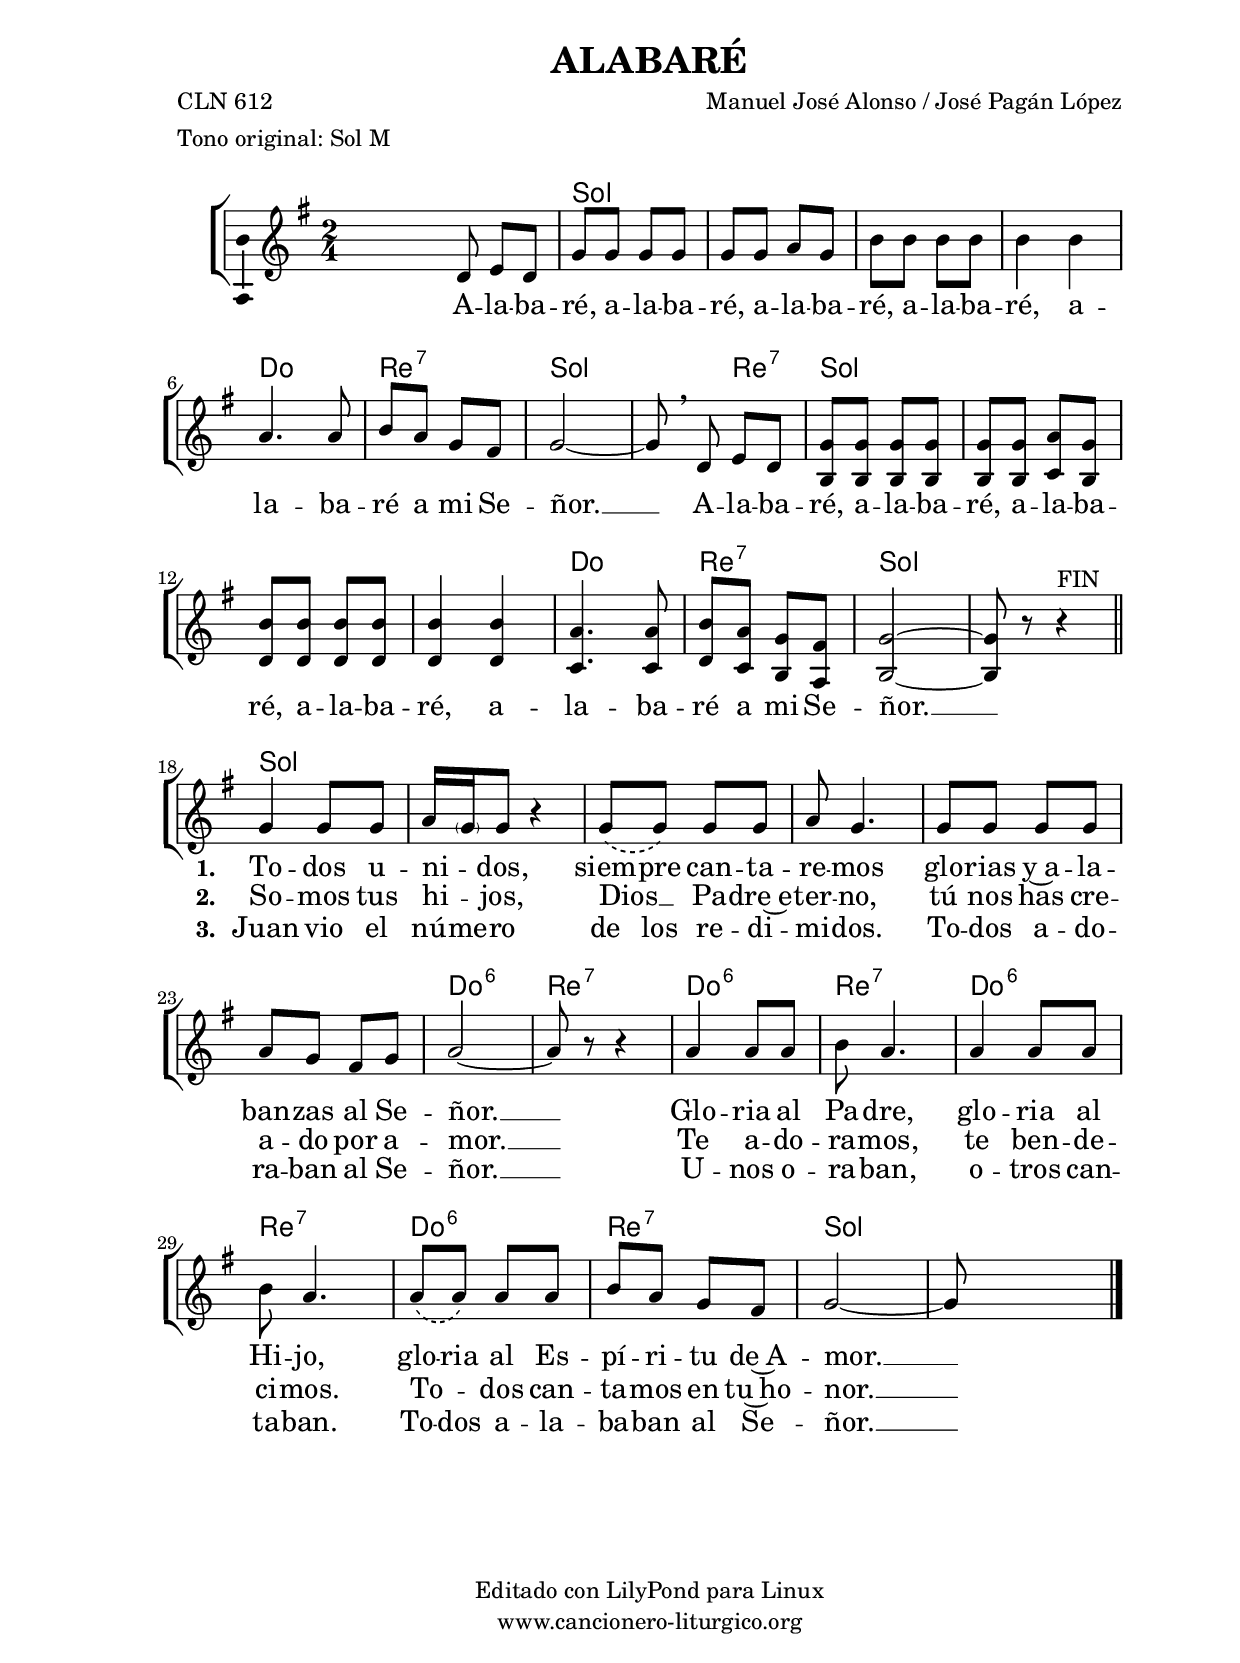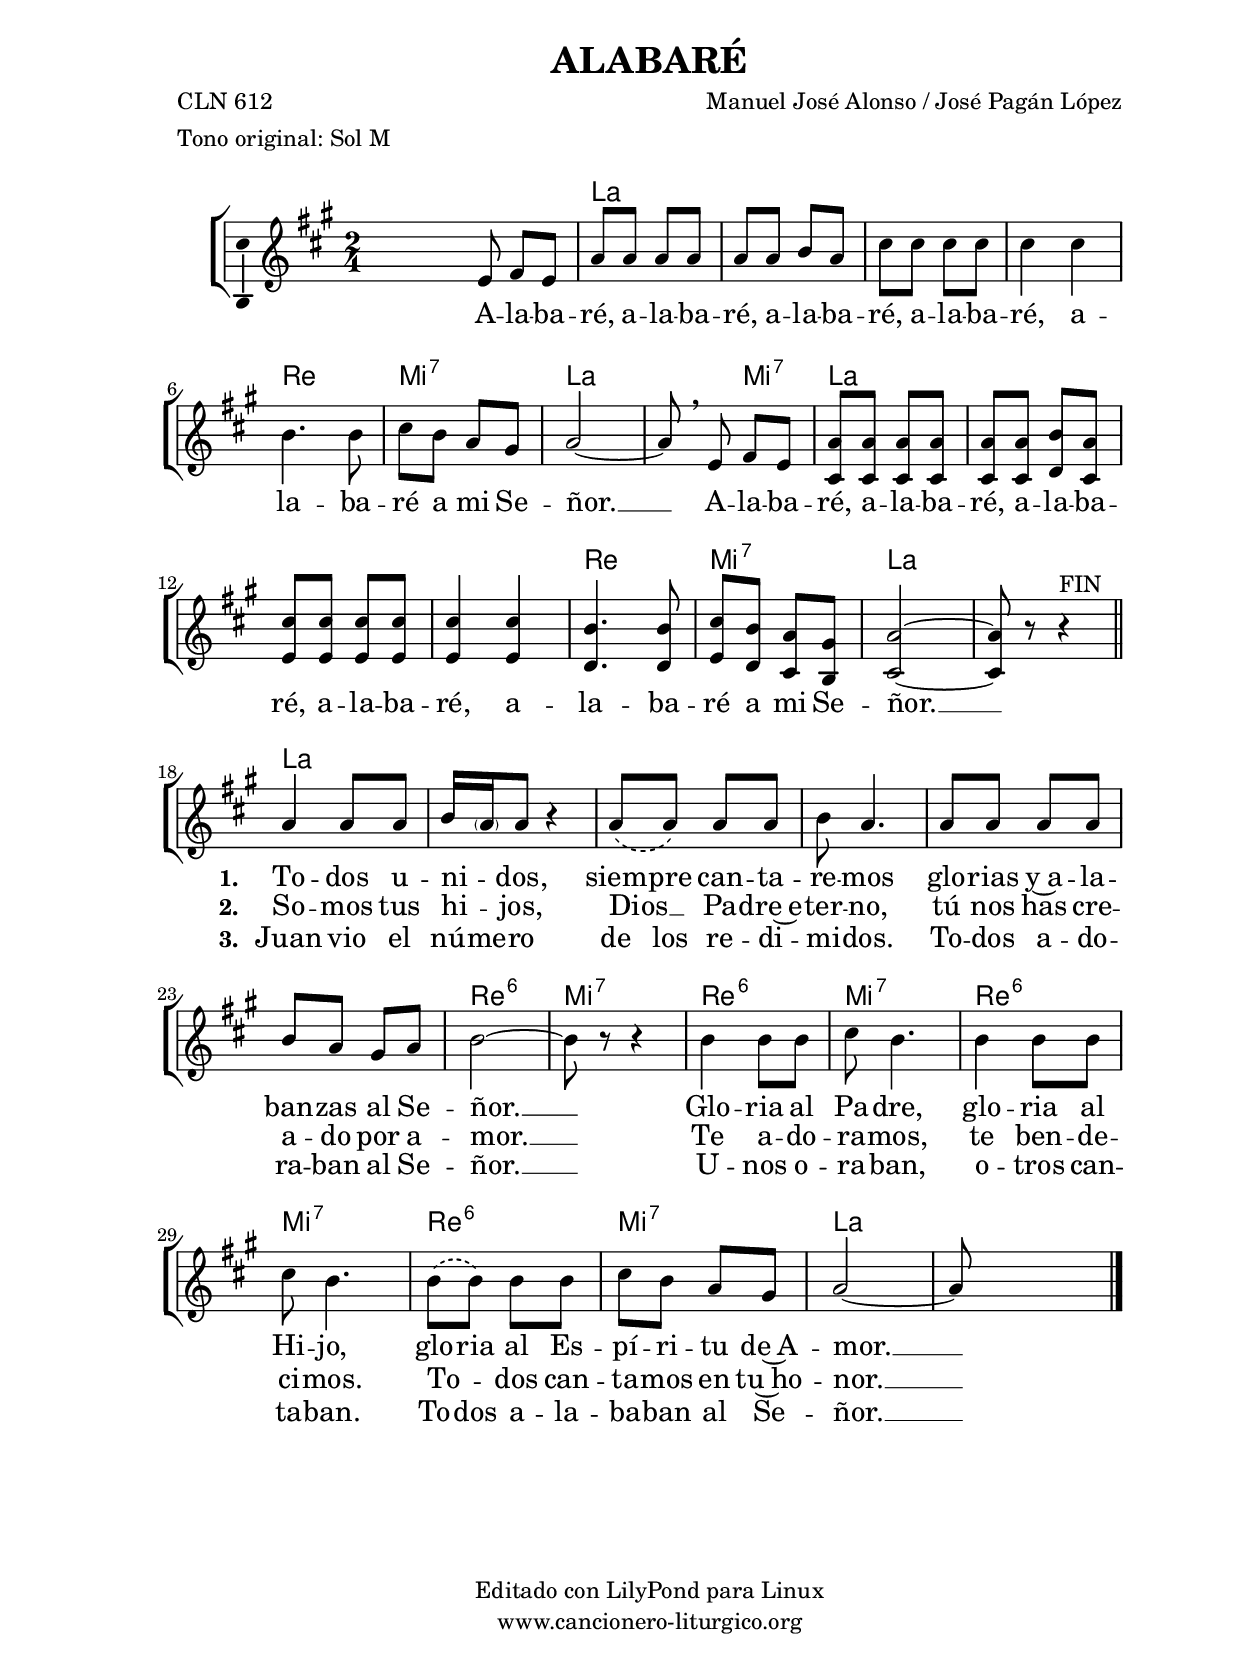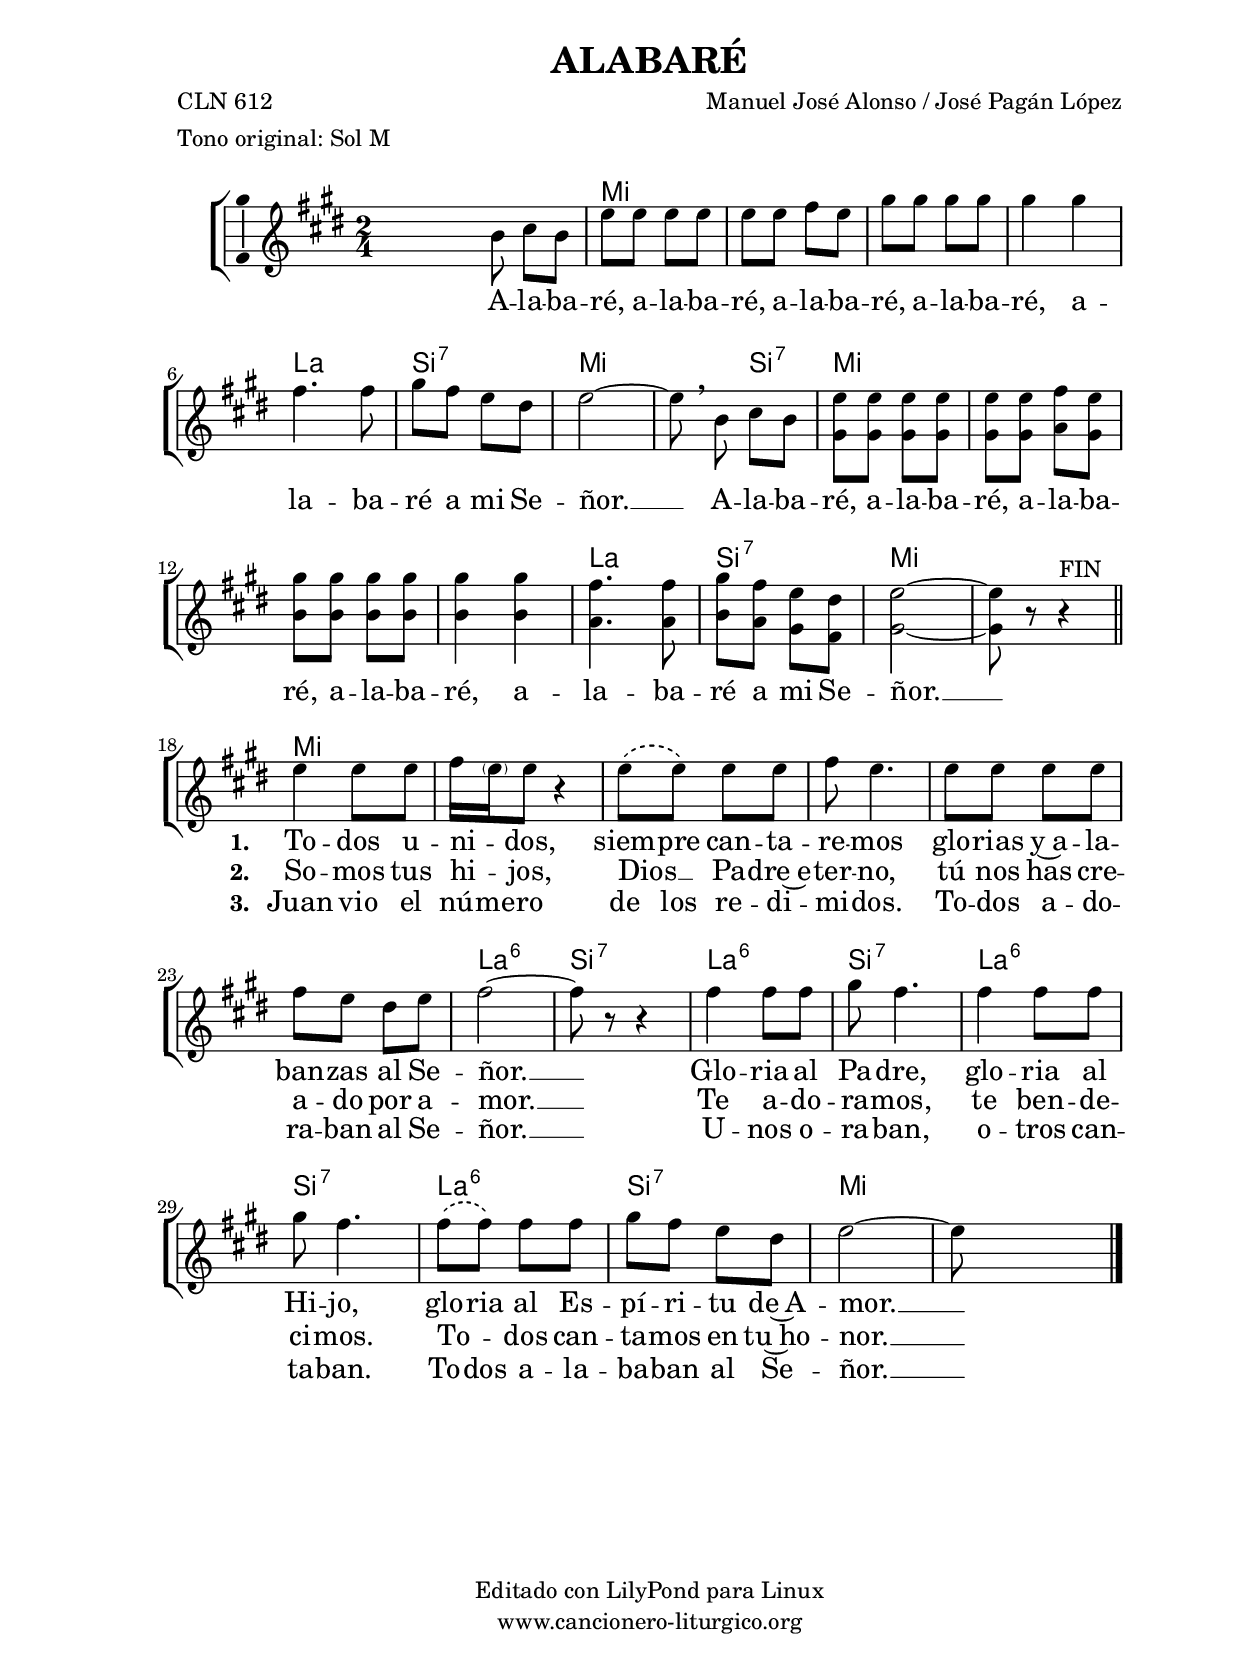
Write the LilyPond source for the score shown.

%
%para convertir .midi en .wav:
%timidity filename.midi -Ow -o finename.wav
%
%
%Para convertir de .wav a .mp3:
%lame -h -m j filename.wav
%
%
%para escuchar el midi:
%timidity nombrefichero.midi
%


%versión de lilypond para la que se ha escrito esta partitura:
\version "2.16.0"

	%Tamaño papel
	#(set-default-paper-size "a4")
	%Tamaño partitura
	#(set-global-staff-size 20)
	%No responde al pulsar sobre una nota
	#(ly:set-option 'point-and-click #f)


%parámetros del encabezamiento:
\header {
	title = "ALABARÉ"
	subtitle = ""
	composer = "Manuel José Alonso / José Pagán López"
	poet = "CLN 612"
	meter = "Tono original: Sol M"
	arranger = ""
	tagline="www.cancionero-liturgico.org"
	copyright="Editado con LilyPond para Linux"
	}

%parámetros asociados al papel:
\paper  {
	oddHeaderMarkup = \markup {\fill-line { \on-the-fly #not-first-page \fromproperty #'header:title \on-the-fly #not-first-page \fromproperty #'header:composer }}
	evenHeaderMarkup = \markup {\fill-line { \fromproperty #'header:composer \fromproperty #'header:title }}
	#(set-paper-size "a4")
	print-page-number = ##f
	first-page-number = 1
	print-first-page-number = ##f
%	head-separation = 3.0 \cm
	top-margin = 2.0 \cm
	bottom-margin = 0.5\cm
%%%	bottom-margin = -2.0\cm
	left-margin = 3.0 \cm
	line-width = 16.0 \cm 
	indent = 8\mm
	interscoreline = 2.\mm
	between-system-space = 15\mm
%	para que las partituras no llenen la hoja:
	ragged-bottom = ##t
%	idem para la última hoja:
	ragged-last-bottom = ##f
%	para que las partituras llenen el ancho del papel:
	ragged-last = ##f
	after-title-space = 2.5 \cm
%page-count=1
system-count=6

	%Flexible Vertical Spacing
%	markup-markup-spacing =
%	#'((basic-distance . 15) (minimum-distance . 15) (padding . 3))
	markup-system-spacing =
	#'((basic-distance . 15) (minimum-distance . 15) (padding . 3))
	system-system-spacing =
	#'((basic-distance . 15) (minimum-distance . 15) (padding . 3))
	score-system-spacing =
	#'((basic-distance . 15) (minimum-distance . 15) (padding . 5))
%	top-system-spacing = % header
%	#'((basic-distance . 8) (minimum-distance . 0) (padding . 0))
%	top-markup-spacing =
%	#'((basic-distance . 20) (minimum-distance . 20) (padding . 0))
	last-bottom-spacing = % footer
	#'((basic-distance . 5) (minimum-distance . 5) (padding . 0))
%	score-markup-spacing =
%	#'((basic-distance . 16) (minimum-distance . 13) (padding . 0))

	}


%parámetros que afectan a toda la partitura:
global =  {
	%clave de sol (G):
	\clef G
	%armadura:
	\transpose e g
	\key e \major
	\tempo 4=110
	\set Score.tempoHideNote = ##t
	}


acordes = {
	\italianChords
	\chordmode {
%%%	\transpose e g
{

%%%s2
%%%e2 e cis:m cis:m fis:m b:7 e e
%%%e2 e
%%%e2 e e e e e b:7 b:7
%%%fis:m b:7 fis:m b:7 fis:m b:7 e

s2
g2 s s s c d:7 g s4 d:7 g2 s s s c d:7 g s

g2 s s s s s c:6 d:7 c:6 d:7 c:6 d:7 c:6 d:7 g s

}
}
}

melodia = 
%%%\transpose e g
{
	\relative c'{
	\time 2/4

\phrasingSlurDashed

%%%  s8. b16 cis8. b16
%%%	\repeat volta 2 {
%%%  e8. e16 e8. e16 |
%%%  % 2
%%%  e8. e16 fis8. e16 gis8. gis16 gis8. gis16 |
%%%  % 3
%%%  gis4 gis fis4. fis8 |
%%%  % 4
%%%  gis8. fis16 e8. dis16
%%%	}
%%%	\alternative{
%%%	{e2~e8. b16 cis8. b16}
%%%	{e2~ e2}
%%%	}
%%%	\bar "||"
%%%	\break
%%%
%%%  % 9
%%%  e4 e8. e16 |
%%%  % 10
%%%  cis8. b16 r8 b8 e4 e8. e16 |
%%%  % 11
%%%  cis8. b16 r4 e8. e16 e8. e16 |
%%%  % 12
%%%  fis8. e16 dis8. e16 fis2~ fis2 fis4 fis4 |
%%%  % 14
%%%  dis8. b16 r4 fis'4 fis4 |
%%%  % 15
%%%  dis8. b16 r8 b8 fis'4 fis8. fis16 |
%%%  % 16
%%%  gis8. fis16 e8. dis16 e2~ |
%%%  % 17
%%%	e16 r8
%%%


s8 d8 e d
g8 g g g
g8 g a g
b8 b b b
b4 b
a4. a8
b8 a g fis
g2~
g8 \noBeam \breathe d8 e d
<<
{
g8 g g g
g8 g a g
b8 b b b
b4 b
a4. a8
b8 a g fis
g2~
g8
}
{
b,8 b b b
b8 b c b
d8 d d d
d4 d
c4. c8
d8 c b a
b2~
b8
}
>>
r8 r4^"FIN"

\bar "||"
\break

g'4 g8 g
a16 \parenthesize g g8 r4
g8 \(g\) g g
a8 g4.
g8 g g g
a8 g fis g
a2~
a8 r8 r4
a4 a8 a
b8 a4.
a4 a8 a
b8 a4.
a8 \(a\) a a
b8 a g fis
g2~
g8 s8 s4

\bar "|."
	}
	}


texto = \lyricmode {
%%%   A -- la -- ba-
%%%   -ré, a -- la -- ba -- ré,
%%%   a -- la -- ba -- ré, a -- la -- ba -- ré.
%%%   A -- la -- ba -- ré a mi Se-
%%%   -ñor. __ 
%%%   A -- la -- ba-
%%%   -ñor. __

A -- la -- ba -- ré, a -- la -- ba -- ré,
a -- la -- ba -- ré, a -- la -- ba -- ré,
a -- la -- ba -- ré a mi Se -- ñor. __ 

A -- la -- ba -- ré, a -- la -- ba -- ré,
a -- la -- ba -- ré, a -- la -- ba -- ré,
a -- la -- ba -- ré a mi Se -- ñor. __ 

\set stanza =#"1. " To -- dos u -- ni -- _ dos, siem -- pre can -- ta -- re -- mos
glo -- rias y~a -- la -- ban -- zas al Se -- ñor. __
Glo -- ria al Pa -- dre, glo -- ria al Hi -- jo,
glo -- ria al Es -- pí -- ri -- tu de~A -- mor. __

	}

textob = \lyricmode {
\skip1 \skip1 \skip1 \skip1 \skip1 \skip1
\skip1 \skip1 \skip1 \skip1 \skip1 \skip1
\skip1 \skip1 \skip1 \skip1 \skip1 \skip1
\skip1 \skip1 \skip1 \skip1 \skip1 \skip1
\skip1 \skip1 \skip1 \skip1 \skip1 \skip1
\skip1 \skip1 \skip1 \skip1 \skip1 \skip1
\skip1 \skip1 \skip1 \skip1 \skip1 \skip1
\skip1 \skip1 \skip1 \skip1 \skip1 \skip1

\set stanza =#"2. " So -- mos tus hi -- _ jos, Dios __ _ Pa -- dre~e -- ter -- no,
tú nos has cre -- a -- do por a -- mor. __
Te a -- do -- ra -- mos, te ben -- de -- ci -- mos.
To -- _ dos can -- ta -- mos en tu~ho -- nor. __

	}

textoc = \lyricmode {
\skip1 \skip1 \skip1 \skip1 \skip1 \skip1
\skip1 \skip1 \skip1 \skip1 \skip1 \skip1
\skip1 \skip1 \skip1 \skip1 \skip1 \skip1
\skip1 \skip1 \skip1 \skip1 \skip1 \skip1
\skip1 \skip1 \skip1 \skip1 \skip1 \skip1
\skip1 \skip1 \skip1 \skip1 \skip1 \skip1
\skip1 \skip1 \skip1 \skip1 \skip1 \skip1
\skip1 \skip1 \skip1 \skip1 \skip1 \skip1

\set stanza =#"3. " Juan vio el nú -- me -- ro de los re -- di -- mi -- dos.
To -- dos a -- do -- ra -- ban al Se -- ñor. __
U -- nos o -- ra -- ban, o -- tros can -- ta -- ban.
To -- dos a -- la -- ba -- ban al Se -- ñor. __

	}


acordesStaff = \context ChordNames = acordesStaff <<
	\set chordChanges = ##t
	\acordes
	>>


vozStaff = \context Voice = vozStaff
\with {\consists "Ambitus_engraver"}
<<
%	\set Staff.instrumentName = ""
%	\set Staff.shortInstrumentName = ""
%	\set Staff.midiInstrument = #"clarinet"
%	\set Staff.midiInstrument = #"cello"
%	\set Staff.midiInstrument = #"flute"
	\set Staff.midiInstrument = #"electric guitar (jazz)"
%	\set Staff.midiInstrument = #"english horn"
%	\set Staff.midiInstrument = #"violin"
%	\set Staff.midiInstrument = #"glockenspiel"
	\set Staff.midiMinimumVolume = #0.7
	\set Staff.midiMaximumVolume = #0.9
	\global
	\melodia
	>>

textoStaff = \context Lyrics = textoStaff <<
	\lyricsto vozStaff \texto
	>>

textobStaff = \context Lyrics = textobStaff <<
	\lyricsto vozStaff \textob
	>>

textocStaff = \context Lyrics = textocStaff <<
	\lyricsto vozStaff \textoc
	>>

\book {
	\score {
		\context ChoirStaff {
			\override StaffGroup.SystemStartBracket #'collapse-height = #1
			\override Score.SystemStartBar #'collapse-height = #1
			<<
			\acordesStaff
			\vozStaff
			\textoStaff
			\textobStaff
			\textocStaff
			>>
			}
		\layout {
	    		\context {
				\Lyrics
				\override LyricText #'font-size = #2
				}
	   		 \context {
				\Score
				\override StaffSymbol #'staff-space = #(magstep +3)
				}
			}
		}
	\score {
		\unfoldRepeats
		\context ChoirStaff {
			<<
			\acordesStaff
			\vozStaff
			>>
			}
		\midi {
	  		\context {
	  			\Score
				tempoWholesPerMinute = #(ly:make-moment 70 4)
				}
			}
		}
	}



#(define output-suffix "C")
\book {
	\score {
		\context ChoirStaff {
			\override StaffGroup.SystemStartBracket #'collapse-height = #1
			\override Score.SystemStartBar #'collapse-height = #1
\transpose c d
			<<
			\acordesStaff
			\vozStaff
			\textoStaff
			\textobStaff
			\textocStaff
			>>
			}
		\layout {
	    		\context {
				\Lyrics
				\override LyricText #'font-size = #2
				}
	   		 \context {
				\Score
				\override StaffSymbol #'staff-space = #(magstep +3)
				}
			}
		}
	}

#(define output-suffix "S")
\book {
	\score {
		\context ChoirStaff {
			\override StaffGroup.SystemStartBracket #'collapse-height = #1
			\override Score.SystemStartBar #'collapse-height = #1
\transpose c a
			<<
			\acordesStaff
			\vozStaff
			\textoStaff
			\textobStaff
			\textocStaff
			>>
			}
		\layout {
	    		\context {
				\Lyrics
				\override LyricText #'font-size = #2
				}
	   		 \context {
				\Score
				\override StaffSymbol #'staff-space = #(magstep +3)
				}
			}
		}
	}



